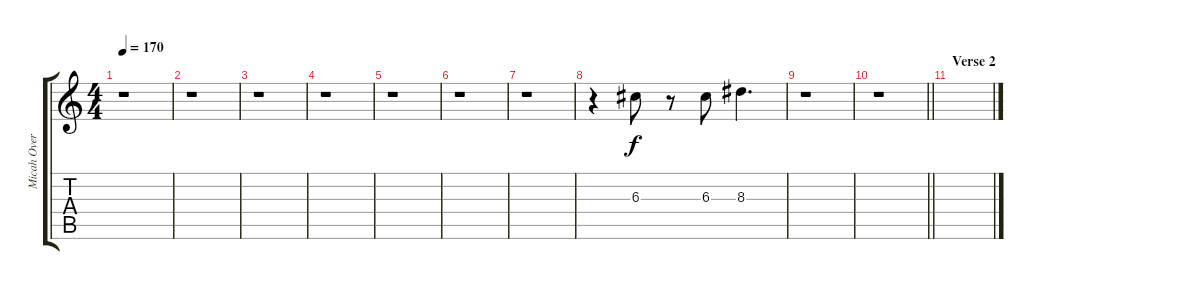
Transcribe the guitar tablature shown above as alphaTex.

\track ("Micah Overdub" "Micah Over") {instrument electricguitarclean}
\staff {score tabs}
\tuning (E4 B3 G3 D3 A2 E2) {hide}
\ts (4 4)
\tempo 170
\clef g2
\ks c
r.1{dy f} |
r.1 |
r.1 |
r.1 |
r.1 |
r.1 |
r.1 |
r.4 6.3.8 r.8 6.3.8 8.3.4{d} |
r.1 |
\barLineRight lightlight
r.1 |
\section ("" "Verse 2")
